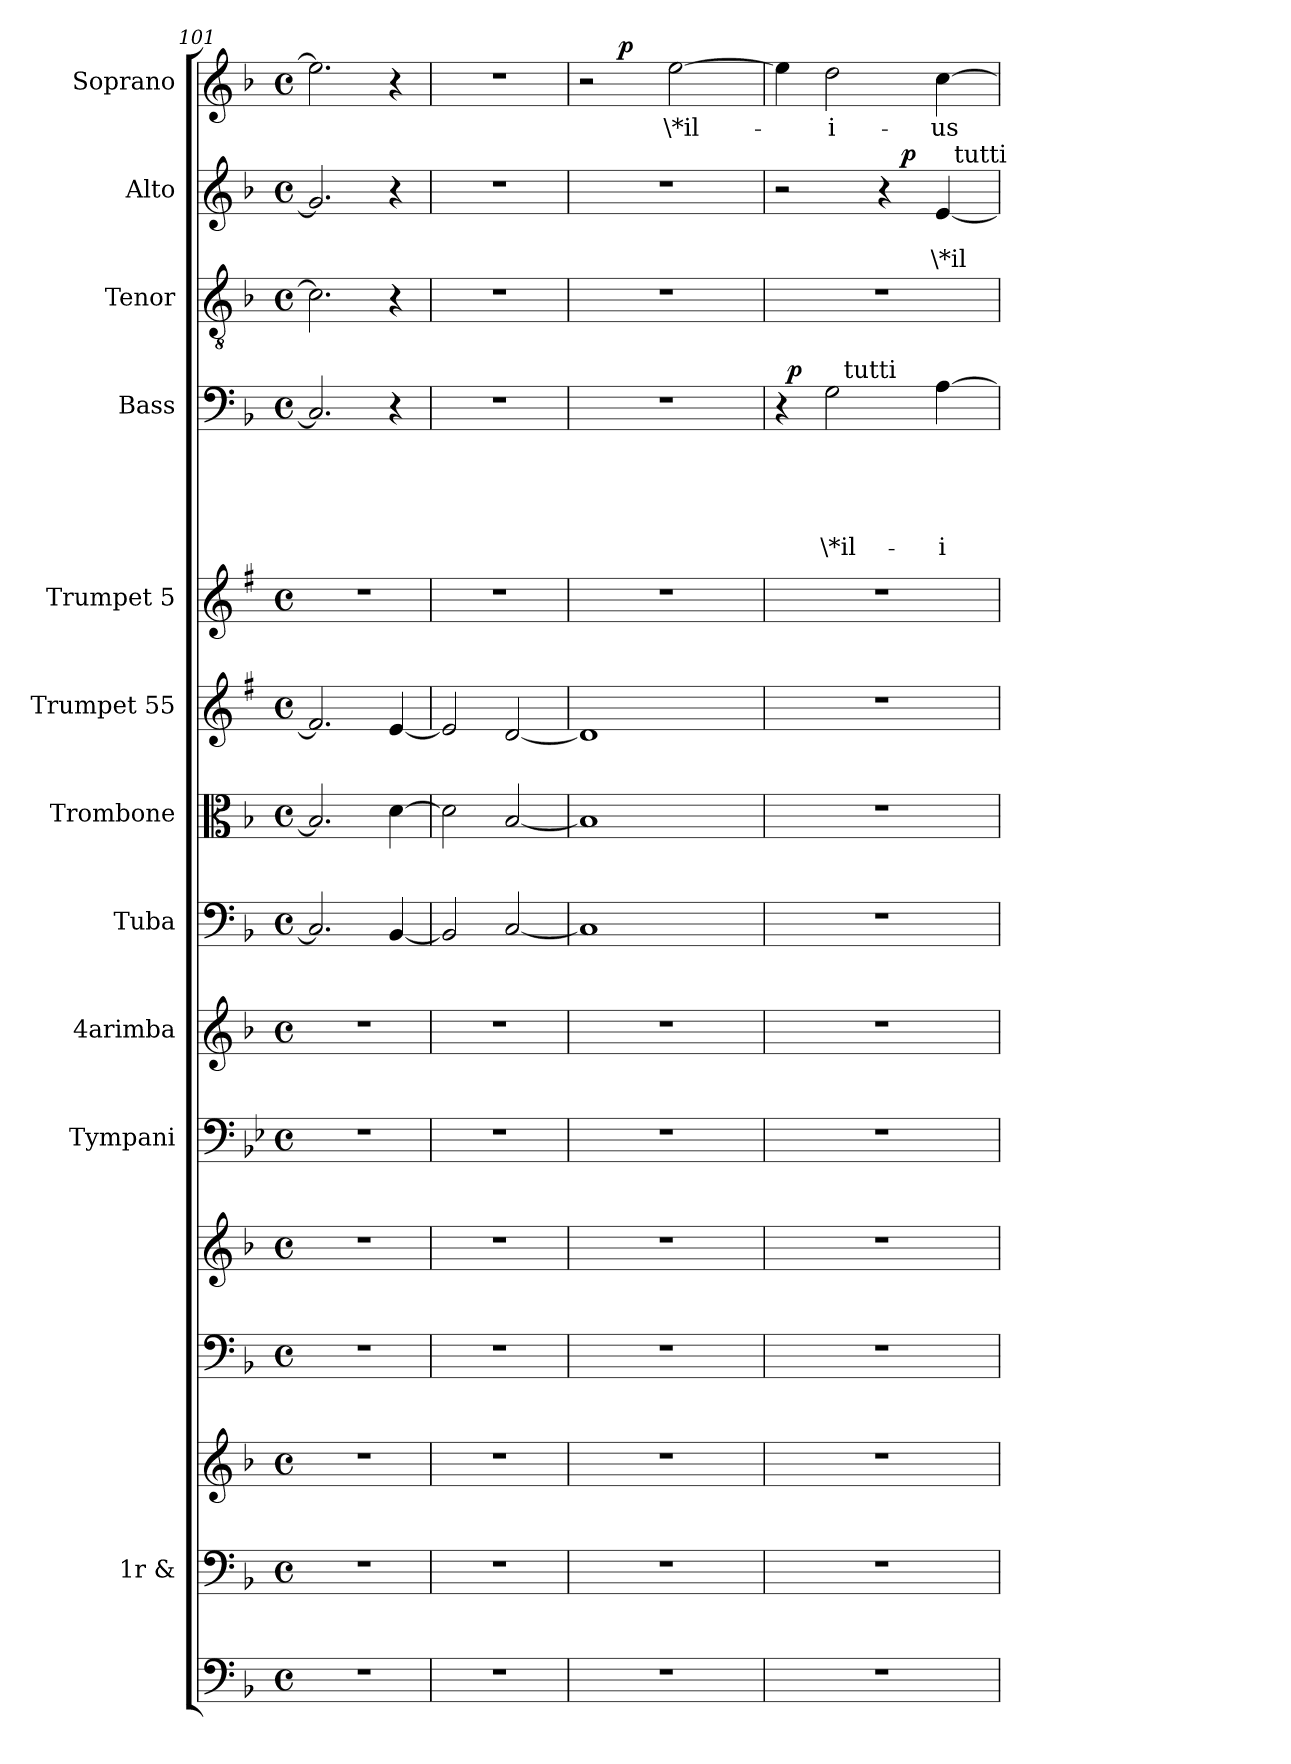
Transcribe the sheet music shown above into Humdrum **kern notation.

**kern	**kern	**kern	**kern	**kern	**kern	**kern	**kern	**kern	**kern	**kern	**kern	**text	**text	**text	**text	**text	**dynam	**kern	**text	**kern	**text	**text	**dynam	**kern	**text	**dynam
*part14	*part13	*part13	*part12	*part11	*part10	*part9	*part8	*part7	*part6	*part5	*part4	*part4	*part4	*part4	*part4	*part4	*part4	*part3	*part3	*part2	*part2	*part2	*part2	*part1	*part1	*part1
*staff15	*staff14	*staff13	*staff12	*staff11	*staff10	*staff9	*staff8	*staff7	*staff6	*staff5	*staff4	*staff4	*staff4	*staff4	*staff4	*staff4	*staff4	*staff3	*staff3	*staff2	*staff2	*staff2	*staff2	*staff1	*staff1	*staff1
*	*I"1r &	*	*	*	*I"Tympani	*I"4arimba	*I"Tuba	*I"Trombone	*I"Trumpet 55	*I"Trumpet 5	*I"Bass	*	*	*	*	*	*	*I"Tenor	*	*I"Alto	*	*	*	*I"Soprano	*	*
*	*	*	*	*	*I'Tymp	*	*I'Tba	*I'Trbn	*I'Trpt 55	*I'Trpt 5	*I'B	*	*	*	*	*	*	*I'T	*	*I'A	*	*	*	*I'S	*	*
*clefF4	*clefF4	*clefG2	*clefF4	*clefG2	*clefF4	*clefG2	*clefF4	*clefC3	*clefG2	*clefG2	*clefF4	*	*	*	*	*	*	*clefGv2	*	*clefG2	*	*	*	*clefG2	*	*
*	*	*	*	*	*	*	*	*	*ITrd1c2	*ITrd1c2	*	*	*	*	*	*	*	*	*	*	*	*	*	*	*	*
*k[b-]	*k[b-]	*k[b-]	*k[b-]	*k[b-]	*k[b-e-]	*k[b-]	*k[b-]	*k[b-]	*k[b-]	*k[b-]	*k[b-]	*	*	*	*	*	*	*k[b-]	*	*k[b-]	*	*	*	*k[b-]	*	*
*F:	*F:	*F:	*F:	*F:	*B-:	*F:	*F:	*F:	*F:	*F:	*F:	*	*	*	*	*	*	*F:	*	*F:	*	*	*	*F:	*	*
*M4/4	*M4/4	*M4/4	*M4/4	*M4/4	*M4/4	*M4/4	*M4/4	*M4/4	*M4/4	*M4/4	*M4/4	*	*	*	*	*	*	*M4/4	*	*M4/4	*	*	*	*M4/4	*	*
*met(c)	*met(c)	*met(c)	*met(c)	*met(c)	*met(c)	*met(c)	*met(c)	*met(c)	*met(c)	*met(c)	*met(c)	*	*	*	*	*	*	*met(c)	*	*met(c)	*	*	*	*met(c)	*	*
=101	=101	=101	=101	=101	=101	=101	=101	=101	=101	=101	=101	=101	=101	=101	=101	=101	=101	=101	=101	=101	=101	=101	=101	=101	=101	=101
1r	1r	1r	1r	1r	1r	1r	2.C/]	2.B-/]	2.e/]	1r	2.C/]	.	.	.	.	.	.	2.c\]	.	2.g/]	.	.	.	2.ee\]	.	.
.	.	.	.	.	.	.	[<4BB-/	[>4d\	[<4d/	.	4r	.	.	.	.	.	.	4r	.	4r	.	.	.	4r	.	.
!!LO:PB:g=z
=102	=102	=102	=102	=102	=102	=102	=102	=102	=102	=102	=102	=102	=102	=102	=102	=102	=102	=102	=102	=102	=102	=102	=102	=102	=102	=102
1r	1r	1r	1r	1r	1r	1r	2BB-/]	2d\]	2d/]	1r	1r	.	.	.	.	.	.	1r	.	1r	.	.	.	1r	.	.
.	.	.	.	.	.	.	[<2C/	[<2B-/	[<2c/	.	.	.	.	.	.	.	.	.	.	.	.	.	.	.	.	.
=103	=103	=103	=103	=103	=103	=103	=103	=103	=103	=103	=103	=103	=103	=103	=103	=103	=103	=103	=103	=103	=103	=103	=103	=103	=103	=103
*	*	*	*	*	*	*	*	*	*	*	*	*	*	*	*	*	*	*	*	*	*	*	*	*^	*	*
1r	1r	1r	1r	1r	1r	1r	1C]	1B-]	1c]	1r	1r	.	.	.	.	.	.	1r	.	1r	.	.	.	2r	8ryy	.	.
.	.	.	.	.	.	.	.	.	.	.	.	.	.	.	.	.	.	.	.	.	.	.	.	.	32ryy	.	.
!	!	!	!	!	!	!	!	!	!	!	!	!	!	!	!	!	!	!	!	!	!	!	!	!	!	!	!LO:DY:a
.	.	.	.	.	.	.	.	.	.	.	.	.	.	.	.	.	.	.	.	.	.	.	.	.	2ryy	.	p
!	!	!	!	!	!	!	!	!	!	!	!	!	!	!	!	!	!	!	!	!	!	!	!	!	!	!LO:LY:b	!
.	.	.	.	.	.	.	.	.	.	.	.	.	.	.	.	.	.	.	.	.	.	.	.	[>2ee\	.	\*il-	.
.	.	.	.	.	.	.	.	.	.	.	.	.	.	.	.	.	.	.	.	.	.	.	.	.	4ryy	.	.
.	.	.	.	.	.	.	.	.	.	.	.	.	.	.	.	.	.	.	.	.	.	.	.	.	16.ryy	.	.
*	*	*	*	*	*	*	*	*	*	*	*	*	*	*	*	*	*	*	*	*	*	*	*	*v	*v	*	*
=104	=104	=104	=104	=104	=104	=104	=104	=104	=104	=104	=104	=104	=104	=104	=104	=104	=104	=104	=104	=104	=104	=104	=104	=104	=104	=104
*	*	*	*	*	*	*	*	*	*	*	*^	*	*	*	*	*	*	*	*	*^	*	*	*	*	*	*
*	*	*	*	*	*	*	*	*	*	*	*	*^	*	*	*	*	*	*	*	*	*	*^	*	*	*	*	*	*
1r	1r	1r	1r	1r	1r	1r	1r	1r	1r	1r	4r	32ryy	4ryy	.	.	.	.	.	.	1r	.	2r	2ryy	2ryy	.	.	.	4ee\]	.	.
!	!	!	!	!	!	!	!	!	!	!	!	!	!	!	!	!	!	!	!LO:DY:a	!	!	!	!	!	!	!	!	!	!	!
.	.	.	.	.	.	.	.	.	.	.	.	2ryy	.	.	.	.	.	.	p	.	.	.	.	.	.	.	.	.	.	.
!	!	!	!	!	!	!	!	!	!	!	!	!	!	!	!	!	!	!LO:LY:b	!	!	!	!	!	!	!	!	!	!	!LO:LY:b	!
.	.	.	.	.	.	.	.	.	.	.	2G\	.	16ryy	.	.	.	.	\*il-	.	.	.	.	.	.	.	.	.	2dd\	-i-	.
!	!	!	!	!	!	!	!	!	!	!	!	!	!LO:TX:a:t=tutti	!	!	!	!	!	!	!	!	!	!	!	!	!	!	!	!	!
.	.	.	.	.	.	.	.	.	.	.	.	.	2ryy	.	.	.	.	.	.	.	.	.	.	.	.	.	.	.	.	.
.	.	.	.	.	.	.	.	.	.	.	.	.	.	.	.	.	.	.	.	.	.	4r	16ryy	4ryy	.	.	.	.	.	.
.	.	.	.	.	.	.	.	.	.	.	.	4...ryy	.	.	.	.	.	.	.	.	.	.	.	.	.	.	.	.	.	.
!	!	!	!	!	!	!	!	!	!	!	!	!	!	!	!	!	!	!	!	!	!	!	!	!	!	!	!LO:DY:a	!	!	!
.	.	.	.	.	.	.	.	.	.	.	.	.	.	.	.	.	.	.	.	.	.	.	4..ryy	.	.	.	p	.	.	.
!	!	!	!	!	!	!	!	!	!	!	!	!	!	!	!	!	!	!LO:LY:b	!	!	!	!	!	!	!	!LO:LY:b	!	!	!LO:LY:b	!
.	.	.	.	.	.	.	.	.	.	.	[>4A\	.	.	.	.	.	.	-i-	.	.	.	[<4e/	.	16ryy	.	\*il-	.	[>4cc\	-us	.
!	!	!	!	!	!	!	!	!	!	!	!	!	!	!	!	!	!	!	!	!	!	!	!	!LO:TX:a:t=tutti	!	!	!	!	!	!
.	.	.	.	.	.	.	.	.	.	.	.	.	8.ryy	.	.	.	.	.	.	.	.	.	.	8.ryy	.	.	.	.	.	.
*	*	*	*	*	*	*	*	*	*	*	*v	*v	*v	*	*	*	*	*	*	*	*	*v	*v	*v	*	*	*	*	*	*
=	=	=	=	=	=	=	=	=	=	=	=	=	=	=	=	=	=	=	=	=	=	=	=	=	=	=
*-	*-	*-	*-	*-	*-	*-	*-	*-	*-	*-	*-	*-	*-	*-	*-	*-	*-	*-	*-	*-	*-	*-	*-	*-	*-	*-
